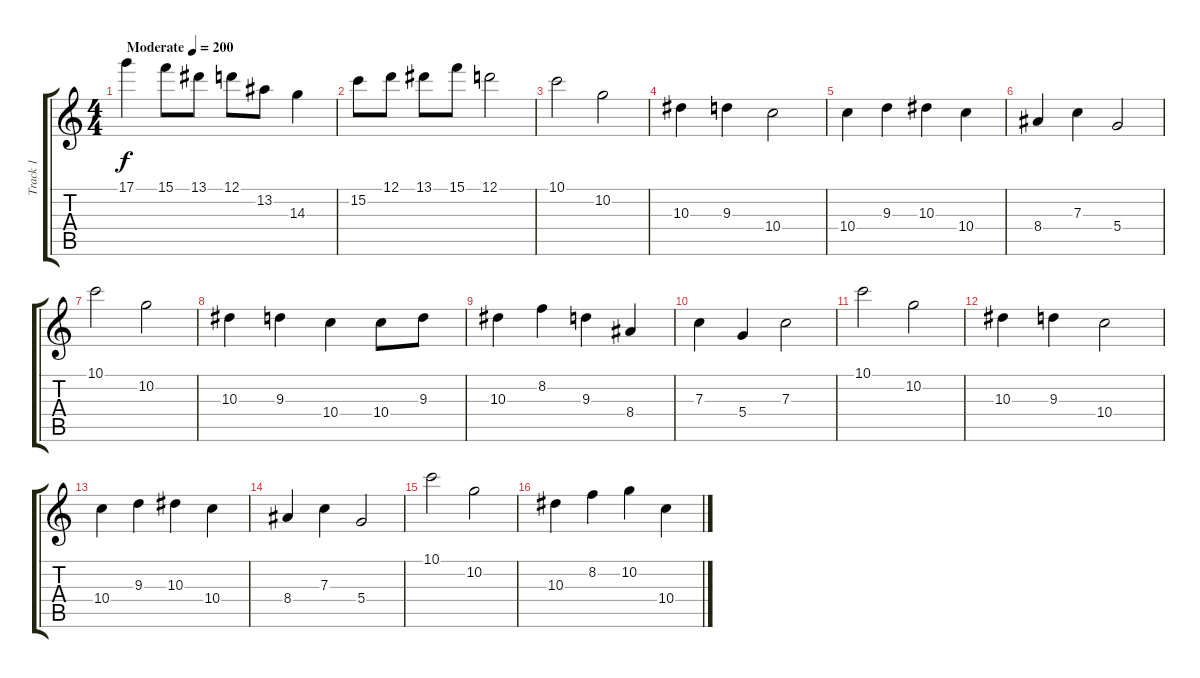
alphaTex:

\track ("Track 1" "Track 1") {instrument distortionguitar}
\staff {score tabs}
\tuning (D4 A3 F3 D3 A2 D2) {hide}
\ts (4 4)
\tempo (200 "Moderate")
\clef g2
\ks c
17.1.4{dy f instrument distortionguitar} 15.1.8 13.1.8 12.1.8 13.2.8 14.3.4 |
15.2.8 12.1.8 13.1.8 15.1.8 12.1.2 |
10.1.2 10.2.2 |
10.3.4 9.3.4 10.4.2 |
10.4.4 9.3.4 10.3.4 10.4.4 |
8.4.4 7.3.4 5.4.2 |
10.1.2 10.2.2 |
10.3.4 9.3.4 10.4.4 10.4.8 9.3.8 |
10.3.4 8.2.4 9.3.4 8.4.4 |
7.3.4 5.4.4 7.3.2 |
10.1.2 10.2.2 |
10.3.4 9.3.4 10.4.2 |
10.4.4 9.3.4 10.3.4 10.4.4 |
8.4.4 7.3.4 5.4.2 |
10.1.2 10.2.2 |
10.3.4 8.2.4 10.2.4 10.4.4
